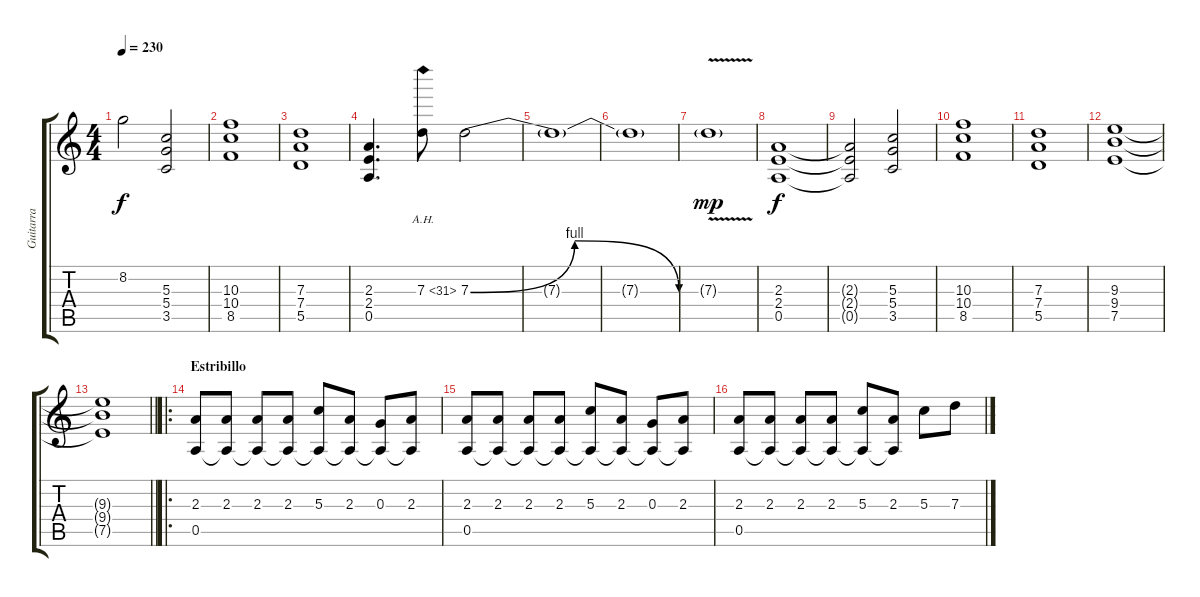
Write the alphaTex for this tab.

\track ("Guitarra" "Guitarra") {instrument overdrivenguitar}
\staff {score tabs}
\tuning (E4 B3 G3 D3 A2 E2) {hide}
\ts (4 4)
\tempo 230
\clef g2
\ks c
8.2{t}.2{dy f} (5.3 5.4 3.5).2 |
(10.3 10.4 8.5).1 |
(7.3 7.4 5.5).1 |
(2.3 2.4 0.5).4{d} 7.3{ah 24}.8 7.3{be (bendrelease 0 0 15 4 44 4 60 0)}.2 |
7.3{t}.1 |
7.3{t}.1 |
7.3{v g}.1{dy mp} |
(2.3 2.4 0.5).1{dy f} |
(2.3{t} 2.4{t} 0.5{t}).2 (5.3 5.4 3.5).2 |
(10.3 10.4 8.5).1 |
(7.3 7.4 5.5).1 |
(9.3 9.4 7.5).1 |
\barLineRight lightlight
(9.3{t} 9.4{t} 7.5{t}).1 |
\ro
\section ("" "Estribillo")
(2.3 0.5).8 (2.3 0.5{t}).8 (2.3 0.5{t}).8 (2.3 0.5{t}).8 (5.3 0.5{t}).8 (2.3 0.5{t}).8 (0.3 0.5{t}).8 (2.3 0.5{t}).8 |
(2.3 0.5).8 (2.3 0.5{t}).8 (2.3 0.5{t}).8 (2.3 0.5{t}).8 (5.3 0.5{t}).8 (2.3 0.5{t}).8 (0.3 0.5{t}).8 (2.3 0.5{t}).8 |
(2.3 0.5).8 (2.3 0.5{t}).8 (2.3 0.5{t}).8 (2.3 0.5{t}).8 (5.3 0.5{t}).8 (2.3 0.5{t}).8 5.3.8 7.3.8
